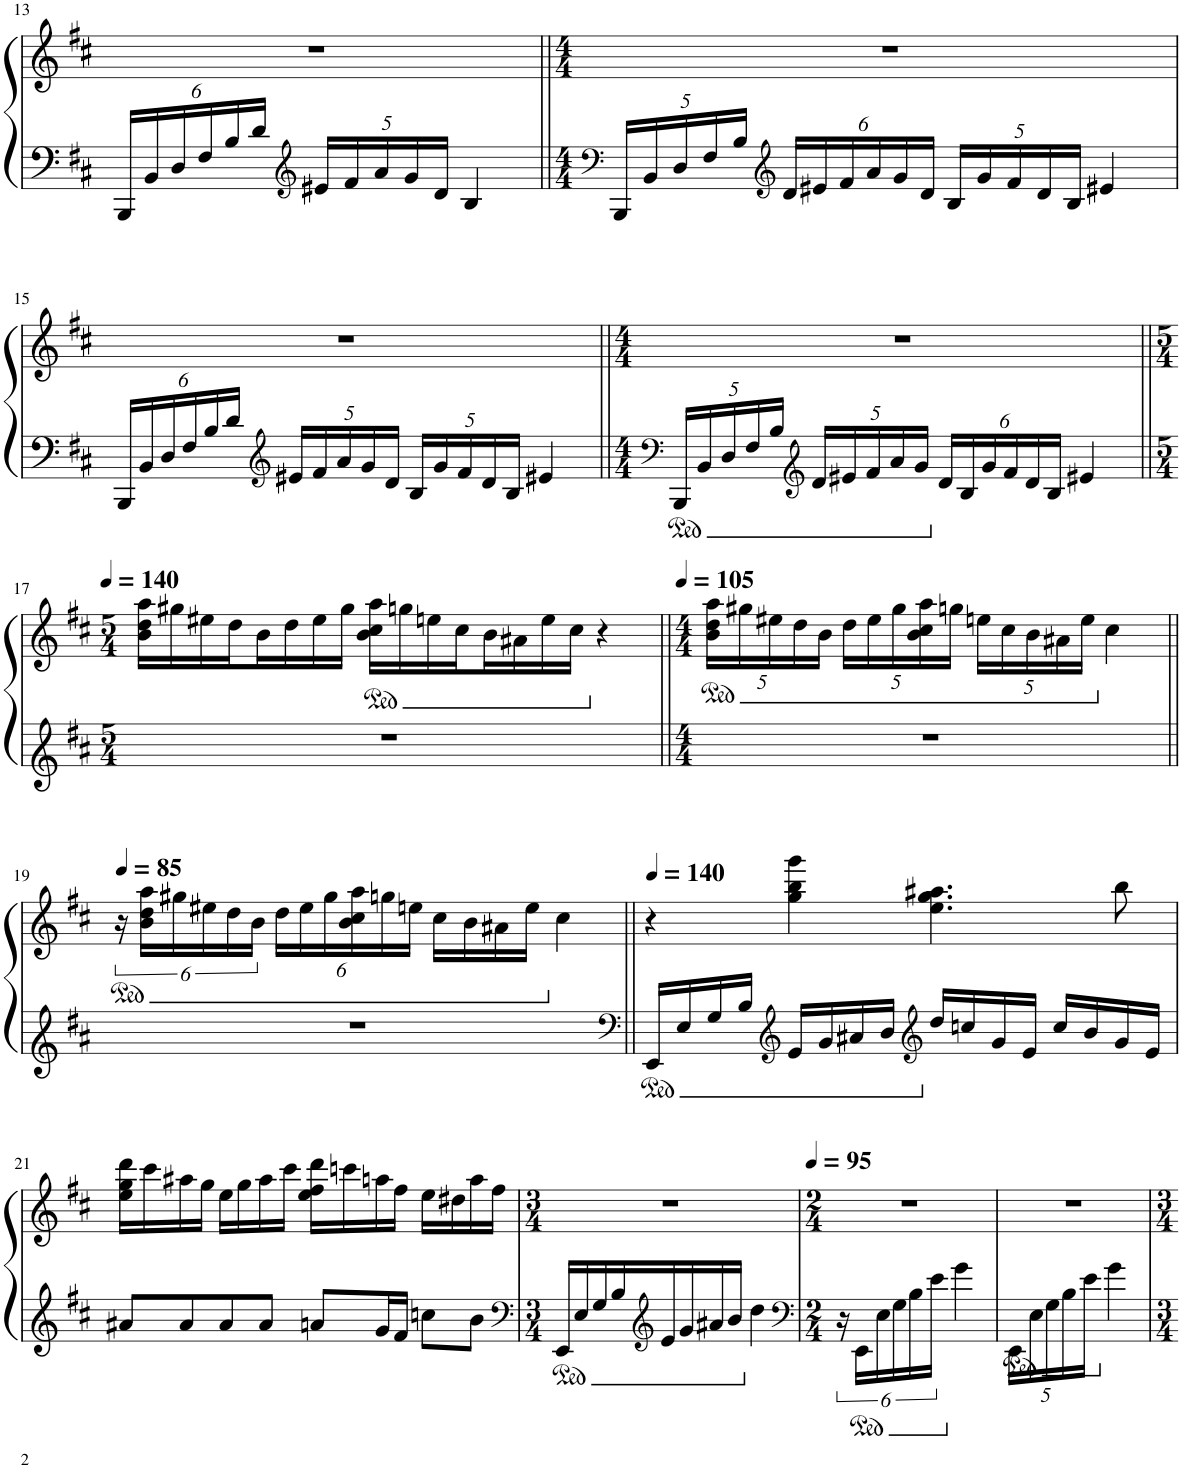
**kern	**kern
*part1	*part1
*staff2	*staff1
*I"Piano	*
*I'Pno.	*
!!LO:PB:g=z
*clefG2	*clefG2
*k[f#c#]	*k[f#c#]
*M3/4	*M3/4
*Xbrackettup	*
=13	=13
24BBB/LL	2.r
24BB/	.
24D/	.
24F#/	.
24B/	.
24d/JJ	.
*clefG2	*
20e#X/LL	.
20f#/	.
20a/	.
20g/	.
20d/JJ	.
4B/	.
=14||	=14||
*clefF4	*
*M4/4	*M4/4
20BBB/LL	1r
20BB/	.
20D/	.
20F#/	.
20B/JJ	.
*clefG2	*
24d/LL	.
24e#X/	.
24f#/	.
24a/	.
24g/	.
24d/JJ	.
20B/LL	.
20g/	.
20f#/	.
20d/	.
20B/JJ	.
4e#X/	.
!!LO:LB:g=z
=15	=15
24BBB/LL	1r
24BB/	.
24D/	.
24F#/	.
24B/	.
24d/JJ	.
*clefG2	*
20e#X/LL	.
20f#/	.
20a/	.
20g/	.
20d/JJ	.
20B/LL	.
20g/	.
20f#/	.
20d/	.
20B/JJ	.
4e#X/	.
=16||	=16||
*clefF4	*
*M4/4	*M4/4
20BBB/LL	1r
20BB/	.
20D/	.
20F#/	.
20B/JJ	.
*clefG1	*
20f#/LL	.
20g#X/	.
20a/	.
20cc#/	.
20b/JJ	.
24f#/LL	.
24d/	.
24b/	.
24a/	.
24f#/	.
24d/JJ	.
4g#X/	.
!!LO:LB:g=z
=17||	=17||
*M5/4	*M5/4
*	*MM140
4%5r	16b\ 16dd\ 16aa\LL
.	16gg#X\
.	16ee#X\
.	16dd\J
.	16b\L
.	16dd\
.	16ee#\
.	16gg#\JJ
*	*ped
.	16b\ 16cc#\ 16aa\LL
.	16ggn\
.	16een\
.	16cc#\J
.	16b\L
.	16a#X\
.	16ee\
.	16cc#\JJ
*	*Xped
.	4r
=18||	=18||
*M4/4	*M4/4
*	*ped
*	*Xbrackettup
*	*MM105
1r	20b\ 20dd\ 20aa\LL
.	20gg#X\
.	20ee#X\
.	20dd\
.	20b\JJ
.	20dd\LL
.	20ee#\
.	20gg#\
.	20b\ 20cc#\ 20aa\
.	20ggn\JJ
.	20een\LL
.	20cc#\
.	20b\
.	20a#X\
.	20ee\JJ
*	*Xped
.	4cc#\
!!LO:LB:g=z
=19||	=19||
*	*ped
*	*brackettup
*	*MM85
1r	24r
.	24b\ 24dd\ 24aa\LL
.	24gg#X\
.	24ee#X\
.	24dd\
.	24b\JJ
*	*Xbrackettup
.	24dd\LL
.	24ee#\
.	24gg#\
.	24b\ 24cc#\ 24aa\
.	24ggn\
.	24een\JJ
.	16cc#\LL
.	16b\
.	16a#X\
.	16ee\JJ
*	*Xped
.	4cc#\
=20||	=20||
*clefF4	*
*	*MM140
16EE/LL	4r
16E/	.
16G/	.
16B/JJ	.
*clefG2	*
16e/LL	4gg\ 4bb\ 4ggg\
16g/	.
16a#X/	.
16b/JJ	.
*clefG2	*
16dd/LL	4.ee\ 4.gg\ 4.aa#X\
16ccn/	.
16g/	.
16e/JJ	.
16cc/LL	.
16b/	.
16g/	8bb\
16e/JJ	.
!!LO:LB:g=z
=21	=21
8a#X/L	16ee\ 16gg\ 16ddd\LL
.	16ccc#\
8a#/	16aa#X\
.	16gg\JJ
8a#/	16ee\LL
.	16gg\
8a#/J	16aa#\
.	16ccc#\JJ
8an/L	16ee\ 16ff#\ 16ddd\LL
.	16cccn\
16g/L	16aan\
16f#/JJ	16ff#\JJ
8ccn\L	16ee\LL
.	16dd#X\
8b\J	16aa\
.	16ff#\JJ
=22	=22
*clefF4	*
*M3/4	*M3/4
16EE/LL	2.r
16E/	.
16G/	.
16B/	.
*clefG2	*
16e/	.
16g/	.
16a#X/	.
16b/JJ	.
4dd\	.
=23	=23
*clefF4	*
*M2/4	*M2/4
*brackettup	*
*	*MM95
24r	2r
24EE\LL	.
24E\	.
24G\	.
24B\	.
24e\JJ	.
4g\	.
=24	=24
*Xbrackettup	*
20EE\LL	2r
20E\	.
20G\	.
20B\	.
20e\JJ	.
4g\	.
=	=
*-	*-
